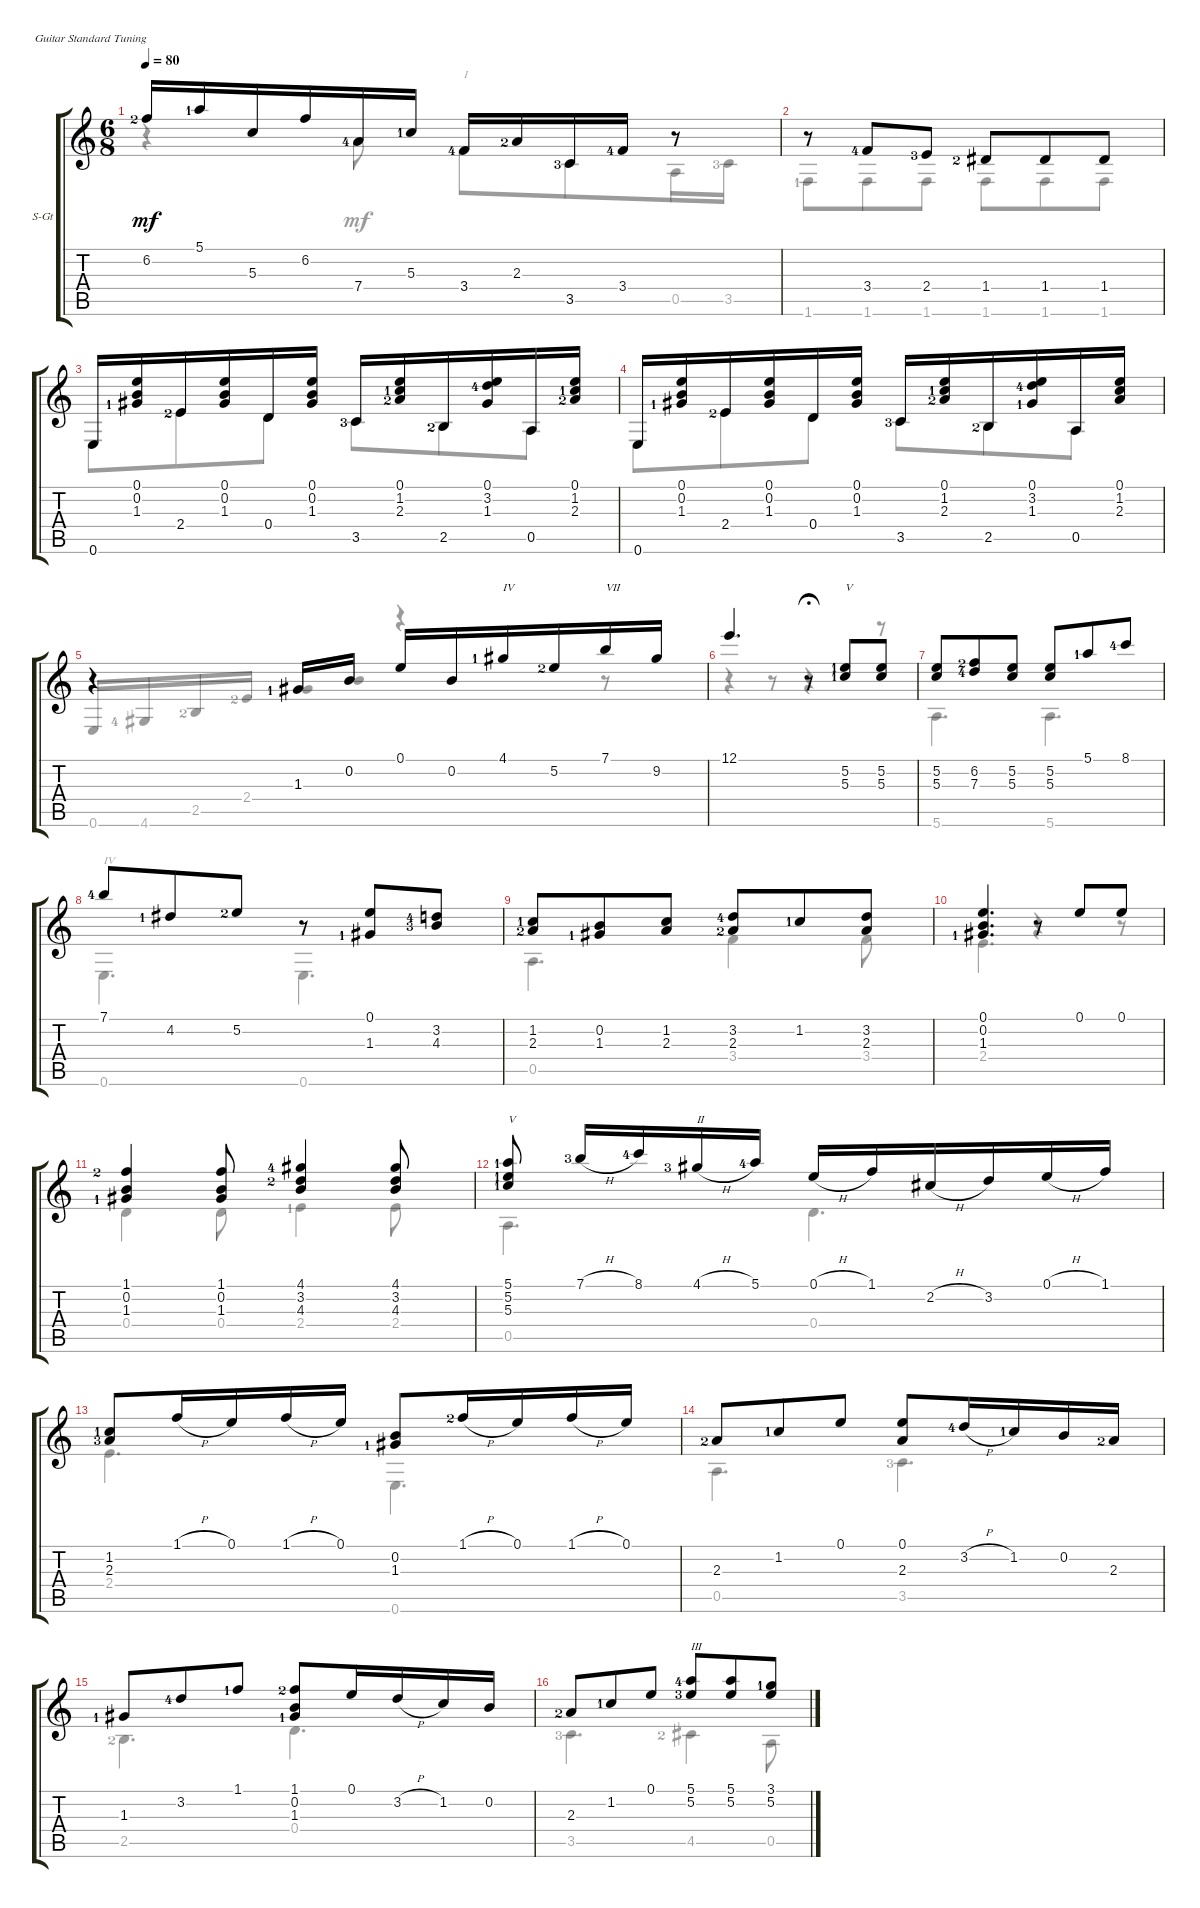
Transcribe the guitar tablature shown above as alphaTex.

\defaultSystemsLayout 4
\bracketExtendMode groupsimilarinstruments
\firstSystemTrackNameOrientation horizontal
\otherSystemsTrackNameOrientation horizontal
\track ("Steel Guitar" "S-Gt") {instrument acousticguitarsteel}
\staff {score tabs}
\tuning (E4 B3 G3 D3 A2 E2)
\voice
\ts (6 8)
\tempo 80
\clef g2
\ks c
6.2{lf 3}.16{dy mf} 5.1{lf 2}.16 5.3.16 6.2.16 7.4{lf 5}.16 5.3{lf 2}.16 3.4{lf 5}.16 2.3{lf 3}.16 3.5{lf 4}.16 3.4{lf 5}.16 r.8 |
r.8 3.4{lf 5}.8 2.4{lf 4}.8 1.4{lf 3}.8 1.4.8 1.4.8 |
0.6.16 (0.1 0.2 1.3{lf 2}).16 2.4{lf 3}.16 (1.3 0.2 0.1).16 0.4.16 (1.3 0.2 0.1).16 3.5{lf 4}.16 (2.3{lf 3} 1.2{lf 2} 0.1).16 2.5{lf 3}.16 (1.3 3.2{lf 5} 0.1).16 0.5.16 (2.3{lf 3} 1.2{lf 2} 0.1).16 |
0.6.16 (1.3{lf 2} 0.2 0.1).16 2.4{lf 3}.16 (1.3 0.2 0.1).16 0.4.16 (1.3 0.2 0.1).16 3.5{lf 4}.16 (2.3{lf 3} 1.2{lf 2} 0.1).16 2.5{lf 3}.16 (1.3{lf 2} 3.2{lf 5} 0.1).16 0.5.16 (2.3 1.2 0.1).16 |
r.4 1.3{lf 2}.16 0.2.16 0.1.16 0.2.16 4.1{lf 2}.16{txt "IV"} 5.2{lf 3}.16 7.1.16{txt "VII"} 9.2.16 |
12.1.4{d} r.8{fermata (medium 0.5)} (5.2{lf 2} 5.3{lf 2}).8{txt "V"} (5.2 5.3).8 |
(5.2 5.3).8 (6.2{lf 3} 7.3{lf 5}).8 (5.3 5.2).8 (5.2 5.3).8 5.1{lf 2}.8 8.1{lf 5}.8 |
7.1{lf 5}.8 4.2{lf 2}.8 5.2{lf 3}.8 r.8 (0.1 1.3{lf 2}).8 (3.2{lf 5} 4.3{lf 4}).8 |
(1.2{lf 2} 2.3{lf 3}).8 (0.2 1.3{lf 2}).8 (2.3 1.2).8 (3.2{lf 5} 2.3{lf 3}).8 1.2{lf 2}.8 (3.2 2.3).8 |
(0.1 0.2 1.3{lf 2}).4{d} r.8 0.1.8 0.1.8 |
(1.1{lf 3} 0.2 1.3{lf 2}).4 (1.1 0.2 1.3).8 (4.1{lf 5} 3.2{lf 3} 4.3).4 (4.1 3.2 4.3).8 |
(5.1{lf 2} 5.2{lf 2} 5.3{lf 2}).8{txt "V" beam split} 7.1{h lf 4}.16 8.1{lf 5}.16 4.1{h lf 4}.16{txt "II"} 5.1{lf 5}.16 0.1{h}.16 1.1.16 2.2{h}.16 3.2.16 0.1{h}.16 1.1.16 |
(1.2{lf 2} 2.3{lf 4}).8 1.1{h}.16 0.1.16 1.1{h}.16 0.1.16 (1.3{lf 2} 0.2).8 1.1{h lf 3}.16 0.1.16 1.1{h}.16 0.1.16 |
2.3{lf 3}.8 1.2{lf 2}.8 0.1.8 (0.1 2.3).8 3.2{h lf 5}.16 1.2{lf 2}.16 0.2.16 2.3{lf 3}.16 |
1.3{lf 2}.8 3.2{lf 5}.8 1.1{lf 2}.8 (1.1{lf 3} 0.2 1.3{lf 2}).8 0.1.16 3.2{h}.16 1.2.16 0.2.16 |
2.3{lf 3}.8 1.2{lf 2}.8 0.1.8 (5.1{lf 5} 5.2{lf 4}).8{txt "III"} (5.1 5.2).8 (3.1{lf 2} 5.2).8
\voice
\clef g2
\ottava regular
\simile none
\ks c
r.4{dy mf} 7.4.8 3.4.8{txt "I"} 3.5.8 0.5.16 3.5{lf 4}.16 |
1.6{lf 2}.8 1.6.8 1.6.8 1.6.8 1.6.8 1.6.8 |
0.6.8 2.4{lf 3}.8 0.4.8 3.5{lf 4}.8 2.5{lf 3}.8 0.5.8 |
0.6.8 2.4.8 0.4.8 3.5.8 2.5.8 0.5.8 |
0.6.16 4.6{lf 5}.16 2.5{lf 3}.16 2.4{lf 3}.16{beam split} 1.3.16{beam invert} 0.2.16 r.4 r.8 |
r.4 r.8 r.4{fermata (medium 0.5)} r.8 |
5.6.4{d} 5.6.4{d} |
0.6.4{d txt "IV"} 0.6.4{d} |
0.5.4{d} 3.4.4 3.4.8 |
2.4.4{d} r.4 r.8 |
0.4.4 0.4.8 2.4{lf 2}.4 2.4.8 |
0.5.4{d} 0.4.4{d} |
2.4.4{d} 0.6.4{d} |
0.5.4{d} 3.5{lf 4}.4{d} |
2.5{lf 3}.4{d} 0.4.4{d} |
3.5{lf 4}.4{d} 4.5{lf 3}.4 0.5.8
